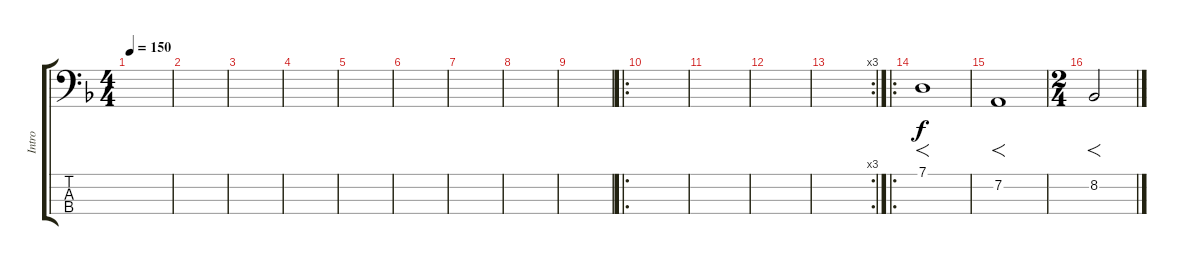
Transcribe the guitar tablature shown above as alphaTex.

\track ("Intro" "Intro") {instrument tremolostrings}
\staff {score tabs}
\tuning (G2 D2 A1 E1) {hide}
\ts (4 4)
\tempo 150
\clef f4
\ks dminor
|
|
|
|
|
|
|
|
|
\ro
|
|
|
\rc 3
|
\ro
7.1.1{f} |
7.2.1{f} |
\ts (2 4)
8.2.2{f}
